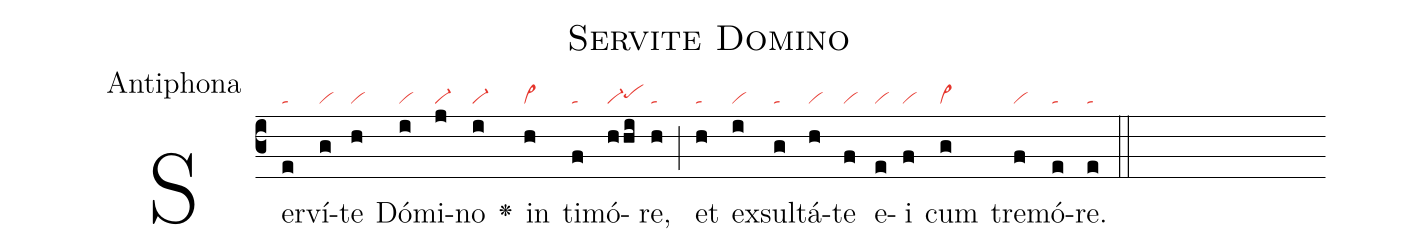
name: Servite Domino;
office-part: Antiphona;
nabc-lines:1;
%%
(c3)Ser(e|ta)ví(g|vi)te(h|vi) Dó(i|vi)mi(j|vi-)no(i|vi-) <v>\greheightstar</v>()
in(h|vi>) ti(f|ta)mó(hhi|vi-pehh)re,(h|ta) (;)
et(h|ta) ex(i|vi)sul(g|ta)tá(h|vi)te(f|vi) e(e|vi)i(f|vi) cum(g|vi>) tre(f|vi)mó(e|ta)re.(e|ta) (::)
